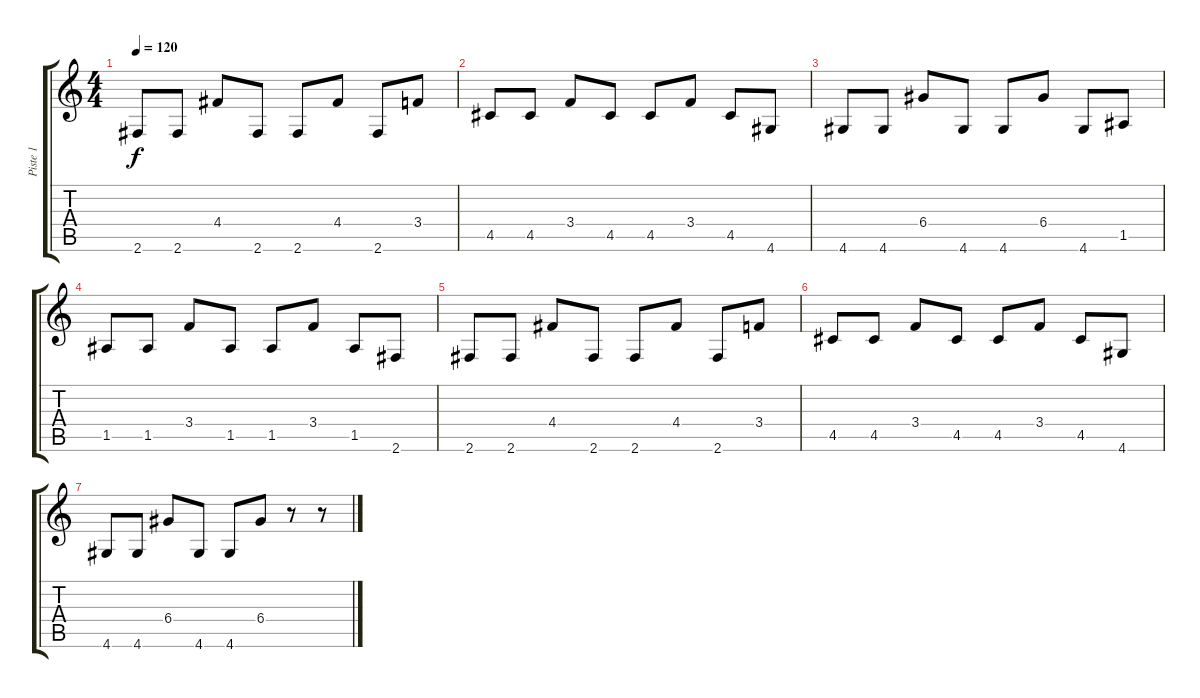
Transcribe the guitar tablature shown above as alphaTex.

\track ("Piste 1" "Piste 1") {instrument overdrivenguitar}
\staff {score tabs}
\tuning (E4 B3 G3 D3 A2 E2) {hide}
\ts (4 4)
\tempo 120
\clef g2
\ks c
2.6.8{dy f} 2.6.8 4.4.8 2.6.8 2.6.8 4.4.8 2.6.8 3.4.8 |
4.5.8 4.5.8 3.4.8 4.5.8 4.5.8 3.4.8 4.5.8 4.6.8 |
4.6.8 4.6.8 6.4.8 4.6.8 4.6.8 6.4.8 4.6.8 1.5.8 |
1.5.8 1.5.8 3.4.8 1.5.8 1.5.8 3.4.8 1.5.8 2.6.8 |
2.6.8 2.6.8 4.4.8 2.6.8 2.6.8 4.4.8 2.6.8 3.4.8 |
4.5.8 4.5.8 3.4.8 4.5.8 4.5.8 3.4.8 4.5.8 4.6.8 |
4.6.8 4.6.8 6.4.8 4.6.8 4.6.8 6.4.8 r.8 r.8
